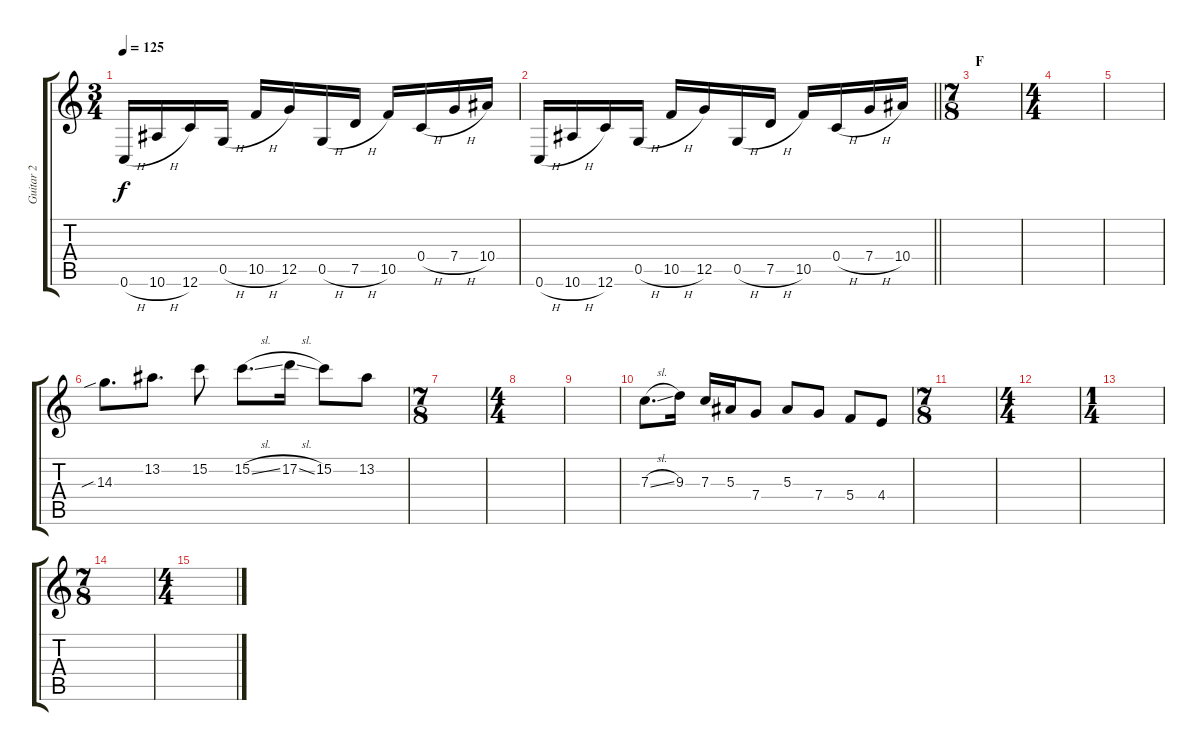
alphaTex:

\track ("Guitar 2" "Guitar 2") {instrument overdrivenguitar}
\staff {score tabs}
\tuning (D4 A3 F3 C3 G2 C2) {hide}
\ts (3 4)
\tempo 125
\clef g2
\ks c
0.6{h}.16{dy f} 10.6{h}.16 12.6.16 0.5{h}.16 10.5{h}.16 12.5.16 0.5{h}.16 7.5{h}.16 10.5.16 0.4{h}.16 7.4{h}.16 10.4.16 |
\barLineRight lightlight
0.6{h}.16 10.6{h}.16 12.6.16 0.5{h}.16 10.5{h}.16 12.5.16 0.5{h}.16 7.5{h}.16 10.5.16 0.4{h}.16 7.4{h}.16 10.4.16 |
\ts (7 8)
\section ("" "F")
|
\ts (4 4)
|
|
14.3{sib}.8{d} 13.2.8{d} 15.2.8 15.2{sl}.8{d} 17.2{sl}.16 15.2.8 13.2.8 |
\ts (7 8)
|
\ts (4 4)
|
|
7.3{sl}.8{d} 9.3.16 7.3.16 5.3.16 7.4.8 5.3.8 7.4.8 5.4.8 4.4.8 |
\ts (7 8)
|
\ts (4 4)
|
\ts (1 4)
|
\ts (7 8)
|
\ts (4 4)
